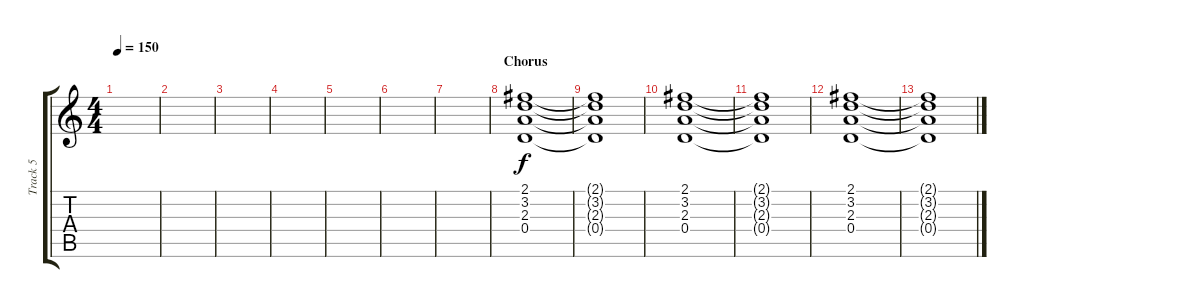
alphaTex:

\track ("Track 5" "Track 5") {instrument electricguitarclean}
\staff {score tabs}
\tuning (E4 B3 G3 D3 A2 E2) {hide}
\ts (4 4)
\tempo 150
\clef g2
\ks c
|
|
|
|
|
|
|
\section ("" "Chorus")
(2.1 3.2 2.3 0.4).1 |
(2.1{t} 3.2{t} 2.3{t} 0.4{t}).1 |
(2.1 3.2 2.3 0.4).1 |
(2.1{t} 3.2{t} 2.3{t} 0.4{t}).1 |
(2.1 3.2 2.3 0.4).1 |
(2.1{t} 3.2{t} 2.3{t} 0.4{t}).1
